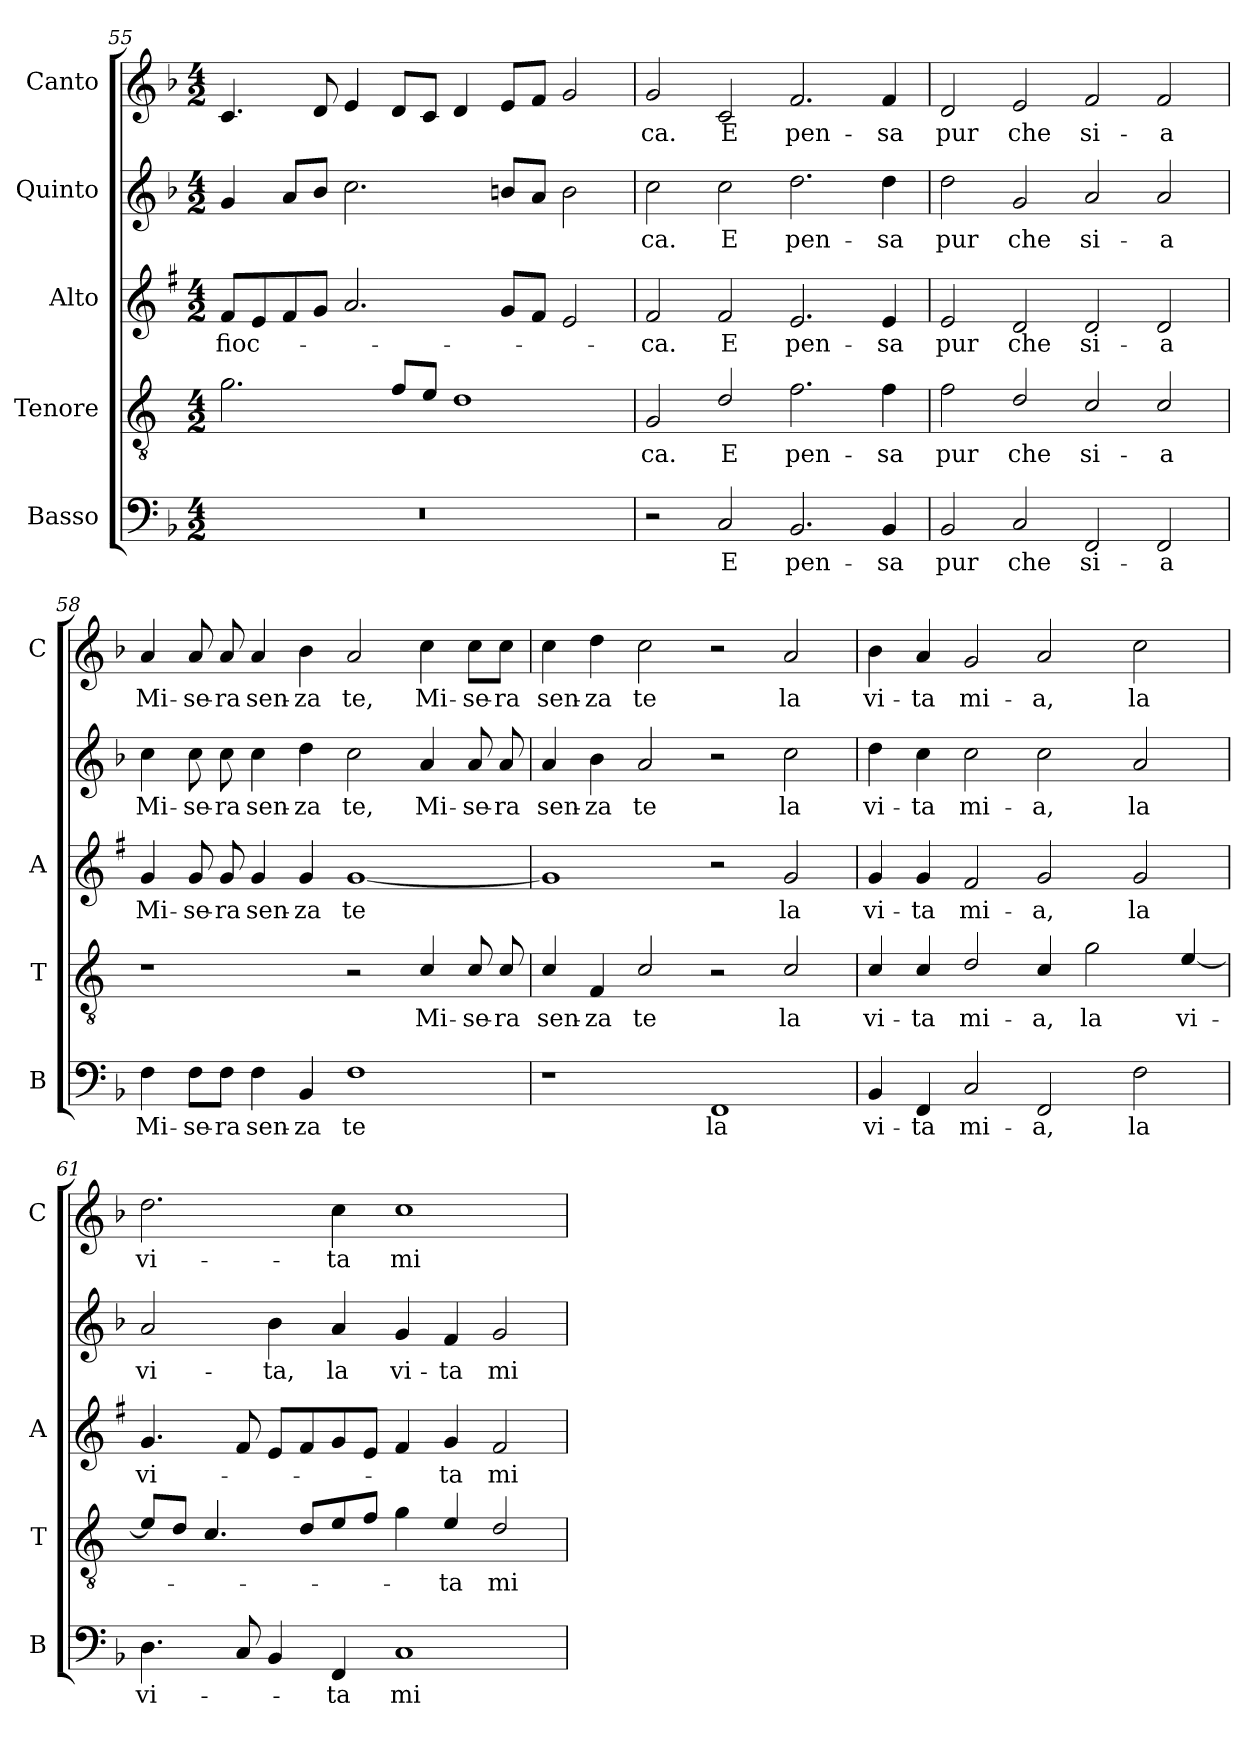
**kern	**text	**kern	**text	**kern	**text	**kern	**text	**kern	**text
*part5	*part5	*part4	*part4	*part3	*part3	*part2	*part2	*part1	*part1
*staff5	*staff5	*staff4	*staff4	*staff3	*staff3	*staff2	*staff2	*staff1	*staff1
*I"Basso	*	*I"Tenore	*	*I"Alto	*	*I"Quinto	*	*I"Canto	*
*I'B	*	*I'T	*	*I'A	*	*	*	*I'C	*
*clefF4	*	*clefGv2	*	*clefG2	*	*clefG2	*	*clefG2	*
*	*	*ITrd4c7	*	*ITrd1c2	*	*	*	*	*
*k[b-]	*	*k[b-]	*	*k[b-]	*	*k[b-]	*	*k[b-]	*
*F:	*	*F:	*	*F:	*	*F:	*	*F:	*
*M4/2	*	*M4/2	*	*M4/2	*	*M4/2	*	*M4/2	*
=55	=55	=55	=55	=55	=55	=55	=55	=55	=55
!	!	!	!	!	!LO:LY:b	!	!	!	!
0r	.	2.c\	.	8e/L	fioc-	4g/	.	4.c/	.
.	.	.	.	8d/	.	.	.	.	.
.	.	.	.	8e/	.	8a/L	.	.	.
.	.	.	.	8f/J	.	8b-/J	.	8d/	.
.	.	.	.	2.g/	.	2.cc\	.	4e/	.
.	.	8B-/L	.	.	.	.	.	8d/L	.
.	.	8A/J	.	.	.	.	.	8c/J	.
.	.	1G	.	.	.	.	.	4d/	.
.	.	.	.	8f/L	.	8bn/L	.	8e/L	.
.	.	.	.	8e/J	.	8a/J	.	8f/J	.
.	.	.	.	2d/	.	2b\	.	2g/	.
=56	=56	=56	=56	=56	=56	=56	=56	=56	=56
!	!	!	!LO:LY:b	!	!LO:LY:b	!	!LO:LY:b	!	!LO:LY:b
2r	.	2C/	-ca.	2e/	-ca.	2cc\	-ca.	2g/	-ca.
!	!LO:LY:b	!	!LO:LY:b	!	!LO:LY:b	!	!LO:LY:b	!	!LO:LY:b
2C/	E	2G/	E	2e/	E	2cc\	E	2c/	E
!	!LO:LY:b	!	!LO:LY:b	!	!LO:LY:b	!	!LO:LY:b	!	!LO:LY:b
2.BB-/	pen-	2.B-\	pen-	2.d/	pen-	2.dd\	pen-	2.f/	pen-
!	!LO:LY:b	!	!LO:LY:b	!	!LO:LY:b	!	!LO:LY:b	!	!LO:LY:b
4BB-/	-sa	4B-\	-sa	4d/	-sa	4dd\	-sa	4f/	-sa
=57	=57	=57	=57	=57	=57	=57	=57	=57	=57
!	!LO:LY:b	!	!LO:LY:b	!	!LO:LY:b	!	!LO:LY:b	!	!LO:LY:b
2BB-/	pur	2B-\	pur	2d/	pur	2dd\	pur	2d/	pur
!	!LO:LY:b	!	!LO:LY:b	!	!LO:LY:b	!	!LO:LY:b	!	!LO:LY:b
2C/	che	2G/	che	2c/	che	2g/	che	2e/	che
!	!LO:LY:b	!	!LO:LY:b	!	!LO:LY:b	!	!LO:LY:b	!	!LO:LY:b
2FF/	si-	2F/	si-	2c/	si-	2a/	si-	2f/	si-
!	!LO:LY:b	!	!LO:LY:b	!	!LO:LY:b	!	!LO:LY:b	!	!LO:LY:b
2FF/	-a	2F/	-a	2c/	-a	2a/	-a	2f/	-a
!!LO:LB:g=z
=58	=58	=58	=58	=58	=58	=58	=58	=58	=58
!	!LO:LY:b	!	!	!	!LO:LY:b	!	!LO:LY:b	!	!LO:LY:b
4F\	Mi-	1r	.	4f/	Mi-	4cc\	Mi-	4a/	Mi-
!	!LO:LY:b	!	!	!	!LO:LY:b	!	!LO:LY:b	!	!LO:LY:b
8F\L	-se-	.	.	8f/	-se-	8cc\	-se-	8a/	-se-
!	!LO:LY:b	!	!	!	!LO:LY:b	!	!LO:LY:b	!	!LO:LY:b
8F\J	-ra	.	.	8f/	-ra	8cc\	-ra	8a/	-ra
!	!LO:LY:b	!	!	!	!LO:LY:b	!	!LO:LY:b	!	!LO:LY:b
4F\	sen-	.	.	4f/	sen-	4cc\	sen-	4a/	sen-
!	!LO:LY:b	!	!	!	!LO:LY:b	!	!LO:LY:b	!	!LO:LY:b
4BB-/	-za	.	.	4f/	-za	4dd\	-za	4b-\	-za
!	!LO:LY:b	!	!	!	!LO:LY:b	!	!LO:LY:b	!	!LO:LY:b
1F	te	2r	.	[1f	te	2cc\	te,	2a/	te,
!	!	!	!LO:LY:b	!	!	!	!LO:LY:b	!	!LO:LY:b
.	.	4F/	Mi-	.	.	4a/	Mi-	4cc\	Mi-
!	!	!	!LO:LY:b	!	!	!	!LO:LY:b	!	!LO:LY:b
.	.	8F/	-se-	.	.	8a/	-se-	8cc\L	-se-
!	!	!	!LO:LY:b	!	!	!	!LO:LY:b	!	!LO:LY:b
.	.	8F/	-ra	.	.	8a/	-ra	8cc\J	-ra
=59	=59	=59	=59	=59	=59	=59	=59	=59	=59
!	!	!	!LO:LY:b	!	!	!	!LO:LY:b	!	!LO:LY:b
1r	.	4F/	sen-	1f]	.	4a/	sen-	4cc\	sen-
!	!	!	!LO:LY:b	!	!	!	!LO:LY:b	!	!LO:LY:b
.	.	4BB-/	-za	.	.	4b-\	-za	4dd\	-za
!	!	!	!LO:LY:b	!	!	!	!LO:LY:b	!	!LO:LY:b
.	.	2F/	te	.	.	2a/	te	2cc\	te
!	!LO:LY:b	!	!	!	!	!	!	!	!
1FF	la	2r	.	2r	.	2r	.	2r	.
!	!	!	!LO:LY:b	!	!LO:LY:b	!	!LO:LY:b	!	!LO:LY:b
.	.	2F/	la	2f/	la	2cc\	la	2a/	la
=60	=60	=60	=60	=60	=60	=60	=60	=60	=60
!	!LO:LY:b	!	!LO:LY:b	!	!LO:LY:b	!	!LO:LY:b	!	!LO:LY:b
4BB-/	vi-	4F/	vi-	4f/	vi-	4dd\	vi-	4b-\	vi-
!	!LO:LY:b	!	!LO:LY:b	!	!LO:LY:b	!	!LO:LY:b	!	!LO:LY:b
4FF/	-ta	4F/	-ta	4f/	-ta	4cc\	-ta	4a/	-ta
!	!LO:LY:b	!	!LO:LY:b	!	!LO:LY:b	!	!LO:LY:b	!	!LO:LY:b
2C/	mi-	2G/	mi-	2e/	mi-	2cc\	mi-	2g/	mi-
!	!LO:LY:b	!	!LO:LY:b	!	!LO:LY:b	!	!LO:LY:b	!	!LO:LY:b
2FF/	-a,	4F/	-a,	2f/	-a,	2cc\	-a,	2a/	-a,
!	!	!	!LO:LY:b	!	!	!	!	!	!
.	.	2c\	la	.	.	.	.	.	.
!	!LO:LY:b	!	!	!	!LO:LY:b	!	!LO:LY:b	!	!LO:LY:b
2F\	la	.	.	2f/	la	2a/	la	2cc\	la
!	!	!	!LO:LY:b	!	!	!	!	!	!
.	.	[4A/	vi-	.	.	.	.	.	.
=61	=61	=61	=61	=61	=61	=61	=61	=61	=61
!	!LO:LY:b	!	!	!	!LO:LY:b	!	!LO:LY:b	!	!LO:LY:b
4.D\	vi-	8A/L]	.	4.f/	vi-	2a/	vi-	2.dd\	vi-
.	.	8G/J	.	.	.	.	.	.	.
.	.	4.F/	.	.	.	.	.	.	.
8C/	.	.	.	8e/	.	.	.	.	.
!	!	!	!	!	!	!	!LO:LY:b	!	!
4BB-/	.	.	.	8d/L	.	4b-\	-ta,	.	.
.	.	8G/L	.	8e/	.	.	.	.	.
!	!LO:LY:b	!	!	!	!	!	!LO:LY:b	!	!LO:LY:b
4FF/	-ta	8A/	.	8f/	.	4a/	la	4cc\	-ta
.	.	8B-/J	.	8d/J	.	.	.	.	.
!	!LO:LY:b	!	!	!	!	!	!LO:LY:b	!	!LO:LY:b
1C	mi-	4c\	.	4e/	.	4g/	vi-	1cc	mi-
!	!	!	!LO:LY:b	!	!LO:LY:b	!	!LO:LY:b	!	!
.	.	4A/	-ta	4f/	-ta	4f/	-ta	.	.
!	!	!	!LO:LY:b	!	!LO:LY:b	!	!LO:LY:b	!	!
.	.	2G/	mi-	2e/	mi-	2g/	mi-	.	.
=	=	=	=	=	=	=	=	=	=
*-	*-	*-	*-	*-	*-	*-	*-	*-	*-
